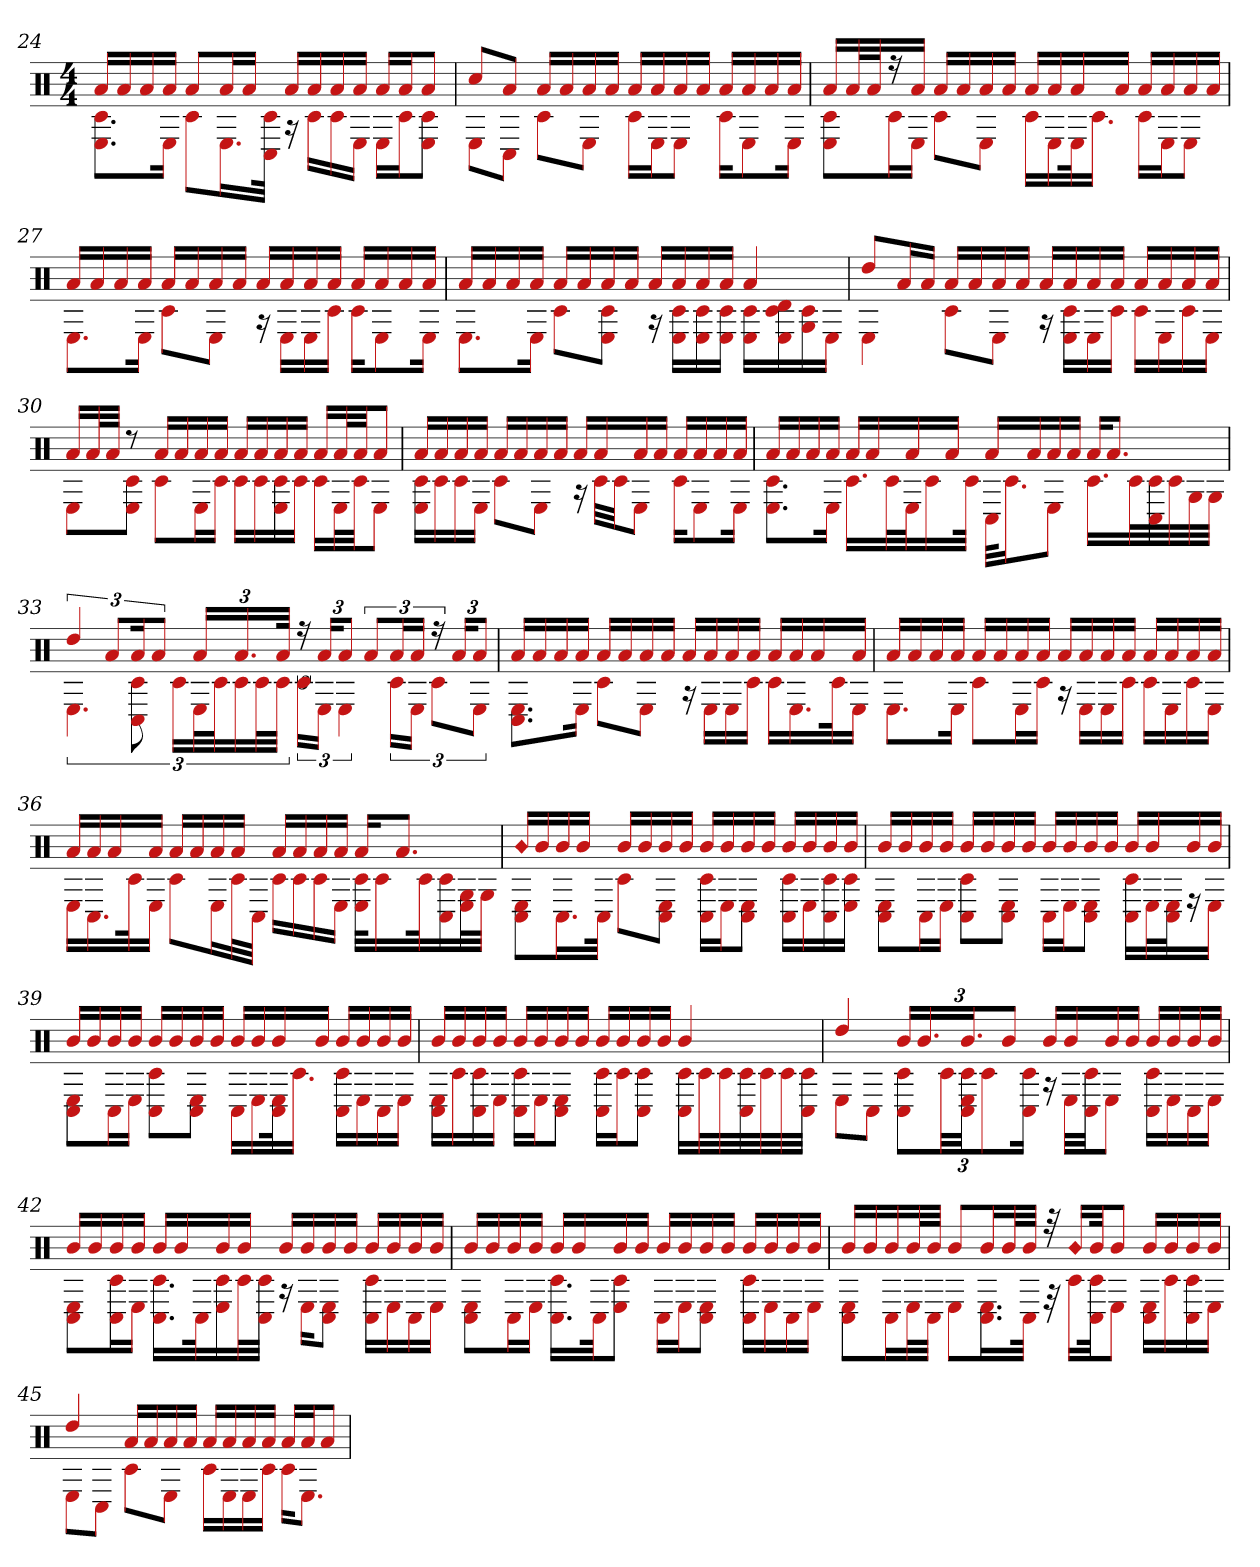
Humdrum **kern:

**kern
*part1
*staff1
*clefX
*k[]
*M4/4
=24
*^
16aLL	8.E 8.c#L
16a	.
16a	.
16aJJ	16EJk
8aL	8c#L
16aL	16.EL
16aJJ	.
.	32c# 32C#JJk
16aLL	16r
16a	16c#LL
16a	16c#
16aJJ	16EJJ
16aLL	16ELL
16aJ	16c#J
8aJ	8c# 8EJ
=25	=25
8cc#L	8EL
8aJ	8C#J
16aLL	8c#L
16a	.
16a	8EJ
16aJJ	.
16aLL	16c#LL
16a	16EJ
16a	8EJ
16aJJ	.
16aLL	16c#KL
16a	8E
16a	.
16aJJ	16EJk
=26	=26
16aLL	8E 8c#L
32aL	.
32aJ	.
16r	16c#L
16aJJ	16EJJ
16aLL	8c#L
16a	.
16a	8EJ
16aJJ	.
16aLL	16c#LL
16a	16E
16a	32Ek
.	16.c#JJ
16aJJ	.
16aLL	16c#LL
16a	16EJ
16a	8EJ
16aJJ	.
=27	=27
16aLL	8.EL
16a	.
16a	.
16aJJ	16EJk
16aLL	8c#L
16a	.
16a	8EJ
16aJJ	.
16aLL	16r
16a	16ELL
16a	16E
16aJJ	16c#JJ
16aLL	16c#KL
16a	8E
16a	.
16aJJ	16EJk
=28	=28
16aLL	8.EL
16a	.
16a	.
16aJJ	16EJk
16aLL	8c#L
16a	.
16a	8c# 8EJ
16aJJ	.
16aLL	16r
16a	16E 16c#LL
16a	16c# 16E
16aJJ	16c# 16EJJ
4a	16c# 16ELL
.	16d 16E 16c#
.	16c# 16G
.	16EJJ
=29	=29
8ddL	4E
16aL	.
16aJJ	.
16aLL	8c#L
16a	.
16a	8EJ
16aJJ	.
16aLL	16r
16a	16E 16c#LL
16a	16E
16aJJ	16c#JJ
16aLL	16c#LL
16a	16E
16a	16c#
16aJJ	16EJJ
=30	=30
16aLL	8EL
32aL	.
32aJJJ	.
8r	8c# 8EJ
16aLL	8c#L
16a	.
16a	16EL
16aJJ	16c#JJ
16aLL	16c#LL
16a	16c#
16a	16c# 16E
16aJJ	16c#JJ
16aLL	16c#LL
32aL	32EL
32aJJ	32c#JJ
8aJ	8EJ
=31	=31
16aLL	16c# 16ELL
16a	16c#
16a	16c#
16aJJ	16EJJ
16aLL	8c#L
16a	.
16a	8EJ
16aJJ	.
16aLL	16r
16a	32c#LLL
.	32c#JJ
16a	8EJ
16aJJ	.
16aLL	16c#KL
16a	8E
16a	.
16aJJ	16EJk
=32	=32
16aLL	8.c# 8.EL
16a	.
16a	.
16aJJ	16EJk
16aLL	16.c#LL
16a	.
.	32c#L
16a	32EJ
.	16c#
16aJJ	.
.	32c#JJk
16aLL	32C#KLL
.	16.c#J
16a	.
16a	8EJ
16aJJ	.
16aKL	16.c#LL
8.aJ	.
.	32c#L
.	32C# 32c#
.	32c#
.	32G
.	32GJJJ
=33	=33
6dd	6.E
12aL	.
24ak	12C# 12c#
12aJ	.
.	24c#LL
24aLL	48EL
.	48c#J
24.a	24c#
.	48c#L
48aJJk	48c#JJJ
24r	24c#LL
24aKL	24EJJ
12aJ	6E
12aL	.
24aL	24c#LL
24aJJ	24EJJ
24r	12c#L
24aKL	.
12aJ	12EJ
=34	=34
16aLL	8.C# 8.EL
16a	.
16a	.
16aJJ	16EJk
16aLL	8c#L
16a	.
16a	8EJ
16aJJ	.
16aLL	16r
16a	16ELL
16a	16E
16aJJ	16c#JJ
16aLL	16c#LL
16a	16.E
16a	.
.	32c#k
16aJJ	16EJJ
=35	=35
16aLL	8.EL
16a	.
16a	.
16aJJ	16EJk
16aLL	8c#L
16a	.
16a	16EL
16aJJ	16c#JJ
16aLL	16r
16a	16ELL
16a	16E
16aJJ	16c#JJ
16aLL	16c#LL
16a	16E
16a	16c#
16aJJ	16EJJ
=36	=36
16aLL	16ELL
16a	16.C#
16a	.
.	32c#k
16aJJ	16EJJ
16aLL	8c#L
16a	.
16a	16EL
16aJJ	32c#L
.	32C#JJJ
16aLL	16c#LL
16a	16c#
16a	16c#
16aJJ	16EJJ
16aKL	32c# 32EKLL
.	16c#
8.aJ	.
.	32c#k
.	16C# 16c#
.	32G 32EL
.	32GJJJ
=37	=37
!LO:N:head=diamond	!
16bLL	8E 8C#L
16b	.
16b	16.C#L
16bJJ	.
.	32C#JJk
16bLL	8c#L
16b	.
16b	8C# 8EJ
16bJJ	.
16bLL	16C# 16c#LL
16b	16EJ
16b	8C# 8EJ
16bJJ	.
16bLL	16C# 16c#LL
16b	16E
16b	16c# 16C#
16bJJ	16E 16c#JJ
=38	=38
16bLL	8C# 8EL
16b	.
16b	16C#L
16bJJ	16EJJ
16bLL	8C# 8c#L
16b	.
16b	8C# 8EJ
16bJJ	.
16bLL	16C#LL
16b	16EJ
16b	8C# 8EJ
16bJJ	.
16bLL	16C# 16c#LL
16b	32EL
.	32E 32C#J
16b	16r
16bJJ	16EJJ
=39	=39
16bLL	8C# 8EL
16b	.
16b	16C#L
16bJJ	16EJJ
16bLL	8C# 8c#L
16b	.
16b	8C# 8EJ
16bJJ	.
16bLL	16C#LL
16b	16E
16b	32C# 32Ek
.	16.c#JJ
16bJJ	.
16bLL	16C# 16c#LL
16b	16E
16b	16C#
16bJJ	16EJJ
=40	=40
16bLL	16C# 16ELL
16b	16c#
16b	16c# 16C#
16bJJ	16EJJ
16bLL	16C# 16c#LL
16b	16EJ
16b	8C# 8EJ
16bJJ	.
16bLL	16C# 16c#LL
16b	16c#J
16b	8C# 8c#J
16bJJ	.
4b	16c# 16C#LL
.	32c#L
.	32c#
.	32C# 32c#
.	32c#
.	32c#
.	32c# 32C#JJJ
=41	=41
4dd	8EL
.	8C#J
24bLL	12C# 12c#L
24.b	.
.	48c#LL
24.bJ	48E 48c# 48C#JJ
.	12c#
12bJ	.
.	24c# 24C#Jk
16bLL	16r
16b	32ELLL
.	32c# 32C#JJ
16b	8EJ
16bJJ	.
16bLL	16C# 16c#LL
16b	16E
16b	16C#
16bJJ	16EJJ
=42	=42
16bLL	8C# 8EL
16b	.
16b	16C# 16c#L
16bJJ	16EJJ
16bLL	16.C# 16.c#LL
16b	.
.	32C#k
16b	16c# 16E
16bJJ	32c#L
.	32C# 32c#JJJ
16bLL	16r
16b	16EKL
16b	8C# 8EJ
16bJJ	.
16bLL	16C# 16c#LL
16b	16E
16b	16C#
16bJJ	16EJJ
=43	=43
16bLL	8C# 8EL
16b	.
16b	16C#L
16bJJ	16EJJ
16bLL	16.C# 16.c#LL
16b	.
.	32C#Jk
16b	8E 8c#J
16bJJ	.
16bLL	16C#LL
16b	16EJ
16b	8C# 8EJ
16bJJ	.
16bLL	16C# 16c#LL
16b	16E
16b	16C#
16bJJ	16EJJ
=44	=44
16bLL	8C# 8EL
16b	.
16b	16C#L
32bL	32EL
32bJJJ	32C#JJJ
8bL	8EL
16bL	16.C# 16.EL
32bL	.
32bJJJ	32C#JJk
32r	32r
!LO:N:head=diamond	!
16bLL	16c#LL
32bJk	32C# 32c#Jk
8bJ	8EJ
16bLL	16C# 16ELL
16b	16c#
16b	16C# 16c#
16bJJ	16EJJ
=45	=45
4dd	8EL
.	8C#J
16aLL	8c#L
16a	.
16a	8EJ
16aJJ	.
16aLL	16c#LL
16a	16E
16a	16E
16aJJ	16c#JJ
16aLL	16c#KL
16aJ	8.EJ
8aJ	.
*v	*v
=
*-
